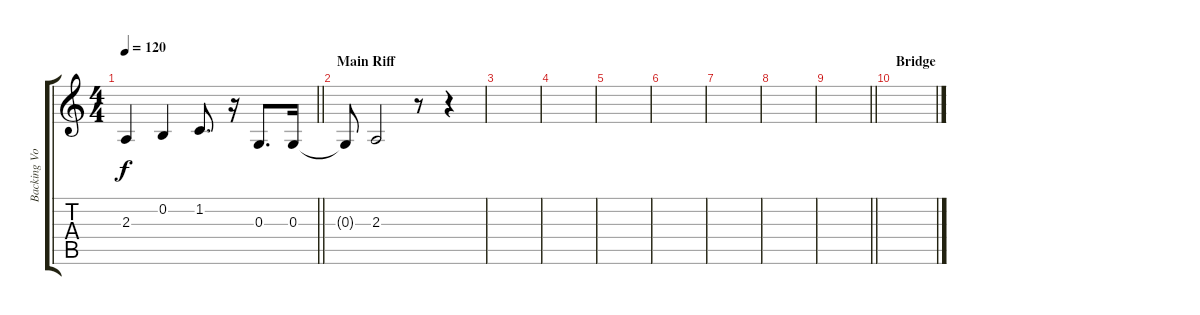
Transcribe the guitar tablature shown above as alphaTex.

\track ("Backing Vocals" "Backing Vo") {instrument lead6voice}
\staff {score tabs}
\tuning (E4 B3 G3 D3 A2 E2) {hide}
\ts (4 4)
\tempo 120
\clef g2
\barLineRight lightlight
\ks c
2.3.4{dy f} 0.2.4 1.2.8{d} r.16 0.3.8{d} 0.3.16 |
\section ("" "Main Riff")
0.3{t}.8 2.3.2 r.8 r.4 |
|
|
|
|
|
|
\barLineRight lightlight
|
\section ("" "Bridge")
